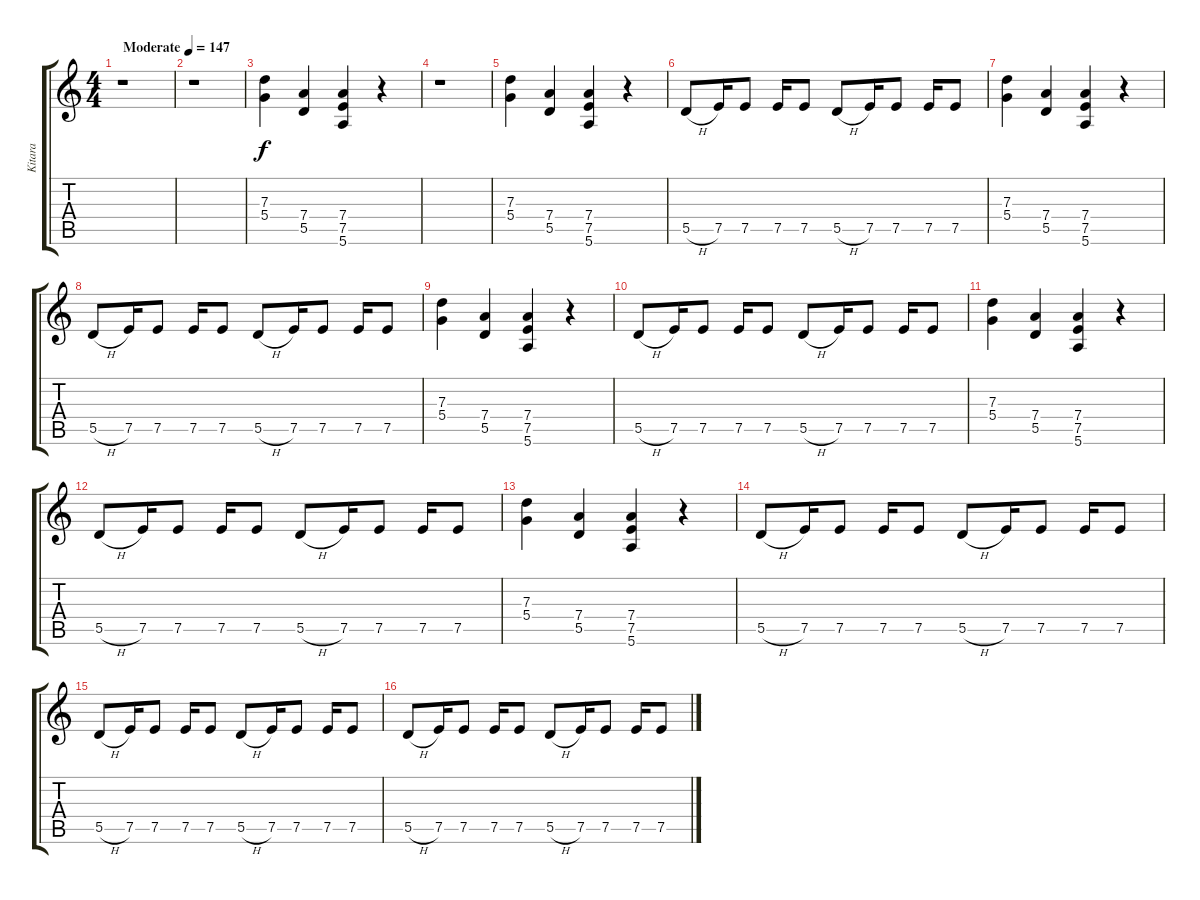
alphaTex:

\track ("Kitara" "Kitara") {instrument distortionguitar}
\staff {score tabs}
\tuning (E4 B3 G3 D3 A2 E2) {hide}
\ts (4 4)
\tempo (147 "Moderate")
\clef g2
\ks c
r.1{dy f instrument distortionguitar} |
r.1 |
(7.3 5.4).4 (7.4 5.5).4 (7.4 7.5 5.6).4 r.4 |
r.1 |
(7.3 5.4).4 (7.4 5.5).4 (7.4 7.5 5.6).4 r.4 |
5.5{h}.8 7.5.16 7.5.8 7.5.16 7.5.8 5.5{h}.8 7.5.16 7.5.8 7.5.16 7.5.8 |
(7.3 5.4).4 (7.4 5.5).4 (7.4 7.5 5.6).4 r.4 |
5.5{h}.8 7.5.16 7.5.8 7.5.16 7.5.8 5.5{h}.8 7.5.16 7.5.8 7.5.16 7.5.8 |
(7.3 5.4).4 (7.4 5.5).4 (7.4 7.5 5.6).4 r.4 |
5.5{h}.8 7.5.16 7.5.8 7.5.16 7.5.8 5.5{h}.8 7.5.16 7.5.8 7.5.16 7.5.8 |
(7.3 5.4).4 (7.4 5.5).4 (7.4 7.5 5.6).4 r.4 |
5.5{h}.8 7.5.16 7.5.8 7.5.16 7.5.8 5.5{h}.8 7.5.16 7.5.8 7.5.16 7.5.8 |
(7.3 5.4).4 (7.4 5.5).4 (7.4 7.5 5.6).4 r.4 |
5.5{h}.8 7.5.16 7.5.8 7.5.16 7.5.8 5.5{h}.8 7.5.16 7.5.8 7.5.16 7.5.8 |
5.5{h}.8 7.5.16 7.5.8 7.5.16 7.5.8 5.5{h}.8 7.5.16 7.5.8 7.5.16 7.5.8 |
5.5{h}.8 7.5.16 7.5.8 7.5.16 7.5.8 5.5{h}.8 7.5.16 7.5.8 7.5.16 7.5.8
